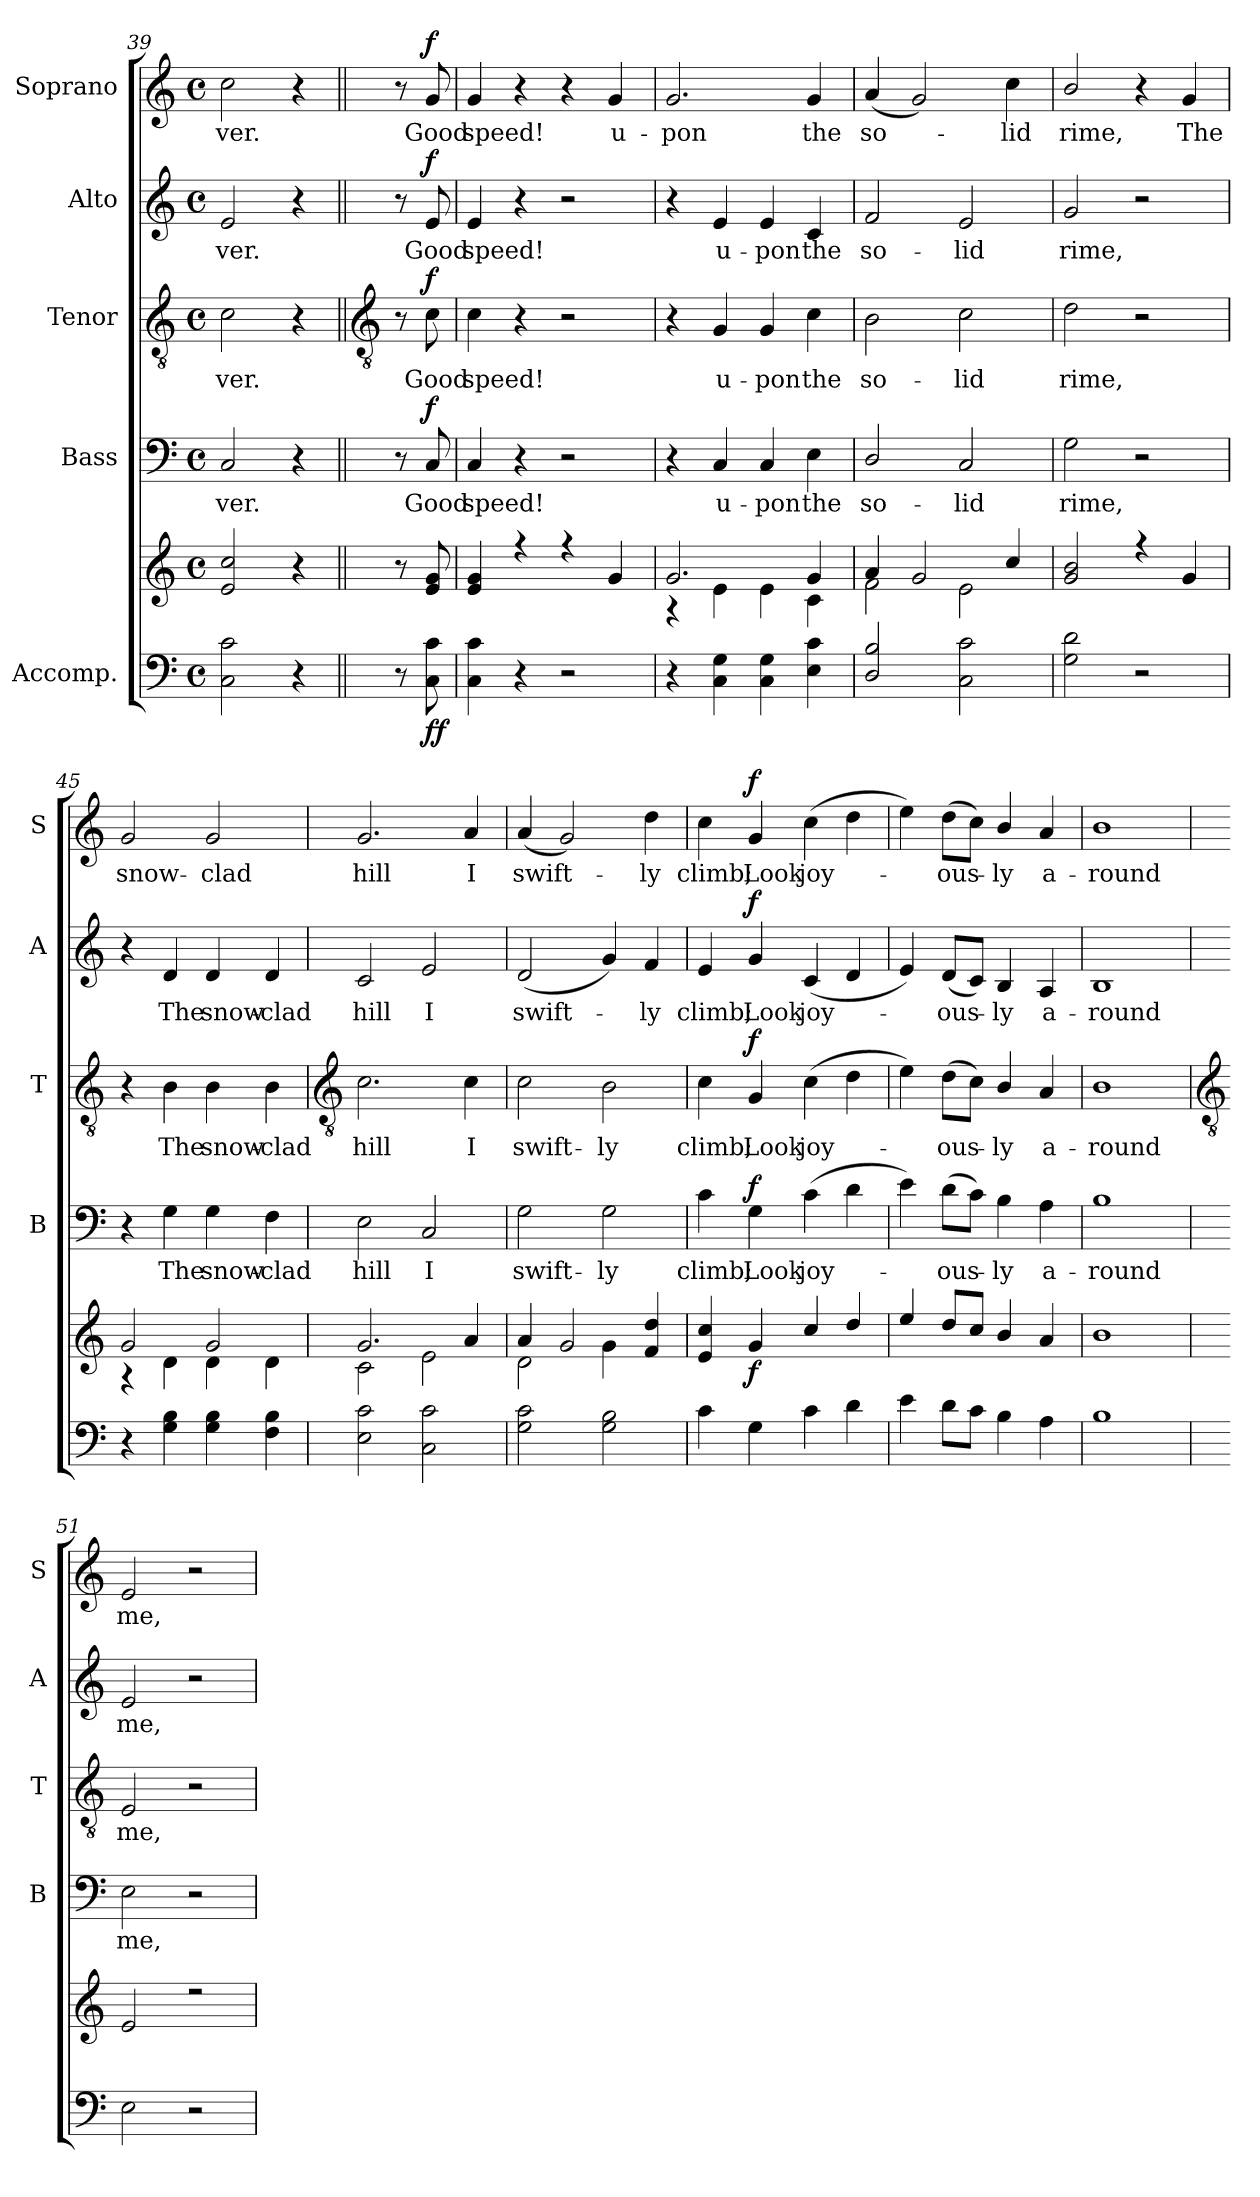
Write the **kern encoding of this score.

**kern	**kern	**dynam	**kern	**text	**dynam	**kern	**text	**dynam	**kern	**text	**dynam	**kern	**text	**dynam
*part5	*part5	*part5	*part4	*part4	*part4	*part3	*part3	*part3	*part2	*part2	*part2	*part1	*part1	*part1
*staff6	*staff5	*staff5/6	*staff4	*staff4	*staff4	*staff3	*staff3	*staff3	*staff2	*staff2	*staff2	*staff1	*staff1	*staff1
*I"Accomp.	*	*	*I"Bass	*	*	*I"Tenor	*	*	*I"Alto	*	*	*I"Soprano	*	*
*	*	*	*I'B	*	*	*I'T	*	*	*I'A	*	*	*I'S	*	*
*clefF4	*clefG2	*	*clefF4	*	*	*clefGv2	*	*	*clefG2	*	*	*clefG2	*	*
*k[]	*k[]	*	*k[]	*	*	*k[]	*	*	*k[]	*	*	*k[]	*	*
*C:	*C:	*	*C:	*	*	*C:	*	*	*C:	*	*	*C:	*	*
*M4/4	*M4/4	*	*M4/4	*	*	*M4/4	*	*	*M4/4	*	*	*M4/4	*	*
*met(c)	*met(c)	*	*met(c)	*	*	*met(c)	*	*	*met(c)	*	*	*met(c)	*	*
=39	=39	=39	=39	=39	=39	=39	=39	=39	=39	=39	=39	=39	=39	=39
*	*^	*	*	*	*	*	*	*	*	*	*	*	*	*
!	!	!	!	!	!LO:LY:b	!	!	!LO:LY:b	!	!	!LO:LY:b	!	!	!LO:LY:b	!
2C 2c	2e/ 2cc/	2.ryy	.	2C	-ver.	.	2c	ver.	.	2e	ver.	.	2cc	ver.	.
4r	4r	.	.	4r	.	.	4r	.	.	4r	.	.	4r	.	.
!!LO:LB:g=z
=40||	=40||	=40||	=40||	=40||	=40||	=40||	=40||	=40||	=40||	=40||	=40||	=40||	=40||	=40||	=40||
*	*	*	*	*	*	*	*clefGv2	*	*	*	*	*	*	*	*
8r	8r	4ryy	.	8r	.	.	8r	.	.	8r	.	.	8r	.	.
!	!	!	!LO:DY:b=2	!	!LO:LY:b	!	!	!LO:LY:b	!	!	!LO:LY:b	!	!	!LO:LY:b	!
!	!	!	!LO:DY:n=1:b	!	!	!LO:DY:b	!	!	!LO:DY:b	!	!	!LO:DY:b	!	!	!LO:DY:b
8C 8c	8e/ 8g/	.	f f	8C	Good	f	8c	Good	f	8e	Good	f	8g	Good	f
=41	=41	=41	=41	=41	=41	=41	=41	=41	=41	=41	=41	=41	=41	=41	=41
!	!	!	!	!	!LO:LY:b	!	!	!LO:LY:b	!	!	!LO:LY:b	!	!	!LO:LY:b	!
4C 4c	4e/ 4g/	1ryy	.	4C	speed!	.	4c	speed!	.	4e	speed!	.	4g	speed!	.
4r	4r	.	.	4r	.	.	4r	.	.	4r	.	.	4r	.	.
2r	4r	.	.	2r	.	.	2r	.	.	2r	.	.	4r	.	.
!	!	!	!	!	!	!	!	!	!	!	!	!	!	!LO:LY:b	!
.	4g/	.	.	.	.	.	.	.	.	.	.	.	4g	u-	.
=42	=42	=42	=42	=42	=42	=42	=42	=42	=42	=42	=42	=42	=42	=42	=42
!	!	!	!	!	!	!	!	!	!	!	!	!	!	!LO:LY:b	!
4r	2.g/	4r	.	4r	.	.	4r	.	.	4r	.	.	2.g	-pon	.
!	!	!	!	!	!LO:LY:b	!	!	!LO:LY:b	!	!	!LO:LY:b	!	!	!	!
4C 4G	.	4e\	.	4C	u-	.	4G	u-	.	4e	u-	.	.	.	.
!	!	!	!	!	!LO:LY:b	!	!	!LO:LY:b	!	!	!LO:LY:b	!	!	!	!
4C 4G	.	4e\	.	4C	-pon	.	4G	-pon	.	4e	-pon	.	.	.	.
!	!	!	!	!	!LO:LY:b	!	!	!LO:LY:b	!	!	!LO:LY:b	!	!	!LO:LY:b	!
4E 4c	4g/	4c\	.	4E	the	.	4c	the	.	4c	the	.	4g	the	.
=43	=43	=43	=43	=43	=43	=43	=43	=43	=43	=43	=43	=43	=43	=43	=43
!	!	!	!	!	!LO:LY:b	!	!	!LO:LY:b	!	!	!LO:LY:b	!	!	!LO:LY:b	!
2D/ 2B/	4a/	2f\	.	2D/	so-	.	2B	so-	.	2f	so-	.	(<4a	so-	.
.	2g/	.	.	.	.	.	.	.	.	.	.	.	2g)	.	.
!	!	!	!	!	!LO:LY:b	!	!	!LO:LY:b	!	!	!LO:LY:b	!	!	!	!
2C 2c	.	2e\	.	2C	-lid	.	2c	-lid	.	2e	-lid	.	.	.	.
!	!	!	!	!	!	!	!	!	!	!	!	!	!	!LO:LY:b	!
.	4cc/	.	.	.	.	.	.	.	.	.	.	.	4cc	lid	.
=44	=44	=44	=44	=44	=44	=44	=44	=44	=44	=44	=44	=44	=44	=44	=44
!	!	!	!	!	!LO:LY:b	!	!	!LO:LY:b	!	!	!LO:LY:b	!	!	!LO:LY:b	!
2G 2d	2g/ 2b/	1ryy	.	2G	rime,	.	2d	rime,	.	2g	rime,	.	2b/	rime,	.
2r	4r	.	.	2r	.	.	2r	.	.	2r	.	.	4r	.	.
!	!	!	!	!	!	!	!	!	!	!	!	!	!	!LO:LY:b	!
.	4g/	.	.	.	.	.	.	.	.	.	.	.	4g	The	.
=45	=45	=45	=45	=45	=45	=45	=45	=45	=45	=45	=45	=45	=45	=45	=45
!	!	!	!	!	!	!	!	!	!	!	!	!	!	!LO:LY:b	!
4r	2g/	4r	.	4r	.	.	4r	.	.	4r	.	.	2g	snow-	.
!	!	!	!	!	!LO:LY:b	!	!	!LO:LY:b	!	!	!LO:LY:b	!	!	!	!
4G 4B	.	4d\	.	4G	The	.	4B	The	.	4d	The	.	.	.	.
!	!	!	!	!	!LO:LY:b	!	!	!LO:LY:b	!	!	!LO:LY:b	!	!	!LO:LY:b	!
4G 4B	2g/	4d\	.	4G	snow-	.	4B	snow-	.	4d	snow-	.	2g	-clad	.
!	!	!	!	!	!LO:LY:b	!	!	!LO:LY:b	!	!	!LO:LY:b	!	!	!	!
4F 4B	.	4d\	.	4F	-clad	.	4B	-clad	.	4d	-clad	.	.	.	.
!!LO:LB:g=z
=46	=46	=46	=46	=46	=46	=46	=46	=46	=46	=46	=46	=46	=46	=46	=46
*	*	*	*	*	*	*	*clefGv2	*	*	*	*	*	*	*	*
!	!	!	!	!	!LO:LY:b	!	!	!LO:LY:b	!	!	!LO:LY:b	!	!	!LO:LY:b	!
2E 2c	2.g/	2c\	.	2E	hill	.	2.c	hill	.	2c	hill	.	2.g	hill	.
!	!	!	!	!	!LO:LY:b	!	!	!	!	!	!LO:LY:b	!	!	!	!
2C 2c	.	2e\	.	2C	I	.	.	.	.	2e	I	.	.	.	.
!	!	!	!	!	!	!	!	!LO:LY:b	!	!	!	!	!	!LO:LY:b	!
.	4a/	.	.	.	.	.	4c	I	.	.	.	.	4a	I	.
=47	=47	=47	=47	=47	=47	=47	=47	=47	=47	=47	=47	=47	=47	=47	=47
!	!	!	!	!	!LO:LY:b	!	!	!LO:LY:b	!	!	!LO:LY:b	!	!	!LO:LY:b	!
2G 2c	4a/	2d\	.	2G	swift-	.	2c	swift-	.	(<2d	swift-	.	(<4a	swift-	.
.	2g/	.	.	.	.	.	.	.	.	.	.	.	2g)	.	.
!	!	!	!	!	!LO:LY:b	!	!	!LO:LY:b	!	!	!	!	!	!	!
2G 2B	.	4g\	.	2G	-ly	.	2B	-ly	.	4g)	.	.	.	.	.
!	!	!	!	!	!	!	!	!	!	!	!LO:LY:b	!	!	!LO:LY:b	!
.	4f/ 4dd/	4ryy	.	.	.	.	.	.	.	4f	ly	.	4dd	ly	.
=48	=48	=48	=48	=48	=48	=48	=48	=48	=48	=48	=48	=48	=48	=48	=48
!	!	!	!	!	!LO:LY:b	!	!	!LO:LY:b	!	!	!LO:LY:b	!	!	!LO:LY:b	!
4c	4e/ 4cc/	1ryy	.	4c	climb;	.	4c	climb;	.	4e	climb;	.	4cc	climb;	.
!	!	!	!LO:DY:b	!	!LO:LY:b	!LO:DY:b	!	!LO:LY:b	!LO:DY:b	!	!LO:LY:b	!LO:DY:b	!	!LO:LY:b	!LO:DY:b
4G	4g/	.	f	4G	Look	f	4G	Look	f	4g	Look	f	4g	Look	f
!	!	!	!	!	!LO:LY:b	!	!	!LO:LY:b	!	!	!LO:LY:b	!	!	!LO:LY:b	!
4c	4cc/	.	.	(>4c	joy-	.	(>4c	joy-	.	(<4c	joy-	.	(>4cc	joy-	.
4d	4dd/	.	.	4d	.	.	4d	.	.	4d	.	.	4dd	.	.
=49	=49	=49	=49	=49	=49	=49	=49	=49	=49	=49	=49	=49	=49	=49	=49
4e	4ee/	1ryy	.	4e)	.	.	4e)	.	.	4e)	.	.	4ee)	.	.
!	!	!	!	!	!LO:LY:b	!	!	!LO:LY:b	!	!	!LO:LY:b	!	!	!LO:LY:b	!
8dL	8dd/L	.	.	(>8dL	ous-	.	(>8dL	ous-	.	(<8dL	ous-	.	(>8ddL	ous-	.
8cJ	8cc/J	.	.	8cJ)	.	.	8cJ)	.	.	8cJ)	.	.	8ccJ)	.	.
!	!	!	!	!	!LO:LY:b	!	!	!LO:LY:b	!	!	!LO:LY:b	!	!	!LO:LY:b	!
4B	4b/	.	.	4B	ly	.	4B/	ly	.	4B	ly	.	4b/	ly	.
!	!	!	!	!	!LO:LY:b	!	!	!LO:LY:b	!	!	!LO:LY:b	!	!	!LO:LY:b	!
4A	4a/	.	.	4A	a-	.	4A	a-	.	4A	a-	.	4a	a-	.
=50	=50	=50	=50	=50	=50	=50	=50	=50	=50	=50	=50	=50	=50	=50	=50
!	!	!	!	!	!LO:LY:b	!	!	!LO:LY:b	!	!	!LO:LY:b	!	!	!LO:LY:b	!
1B	1b/	1ryy	.	1B	-round	.	1B	-round	.	1B	-round	.	1b	-round	.
!!LO:LB:g=z
=51	=51	=51	=51	=51	=51	=51	=51	=51	=51	=51	=51	=51	=51	=51	=51
*	*	*	*	*	*	*	*clefGv2	*	*	*	*	*	*	*	*
!	!	!	!	!	!LO:LY:b	!	!	!LO:LY:b	!	!	!LO:LY:b	!	!	!LO:LY:b	!
2E	2e/	1ryy	.	2E	me,	.	2E	me,	.	2e	me,	.	2e	me,	.
2r	2r	.	.	2r	.	.	2r	.	.	2r	.	.	2r	.	.
*	*v	*v	*	*	*	*	*	*	*	*	*	*	*	*	*
=	=	=	=	=	=	=	=	=	=	=	=	=	=	=
*-	*-	*-	*-	*-	*-	*-	*-	*-	*-	*-	*-	*-	*-	*-
